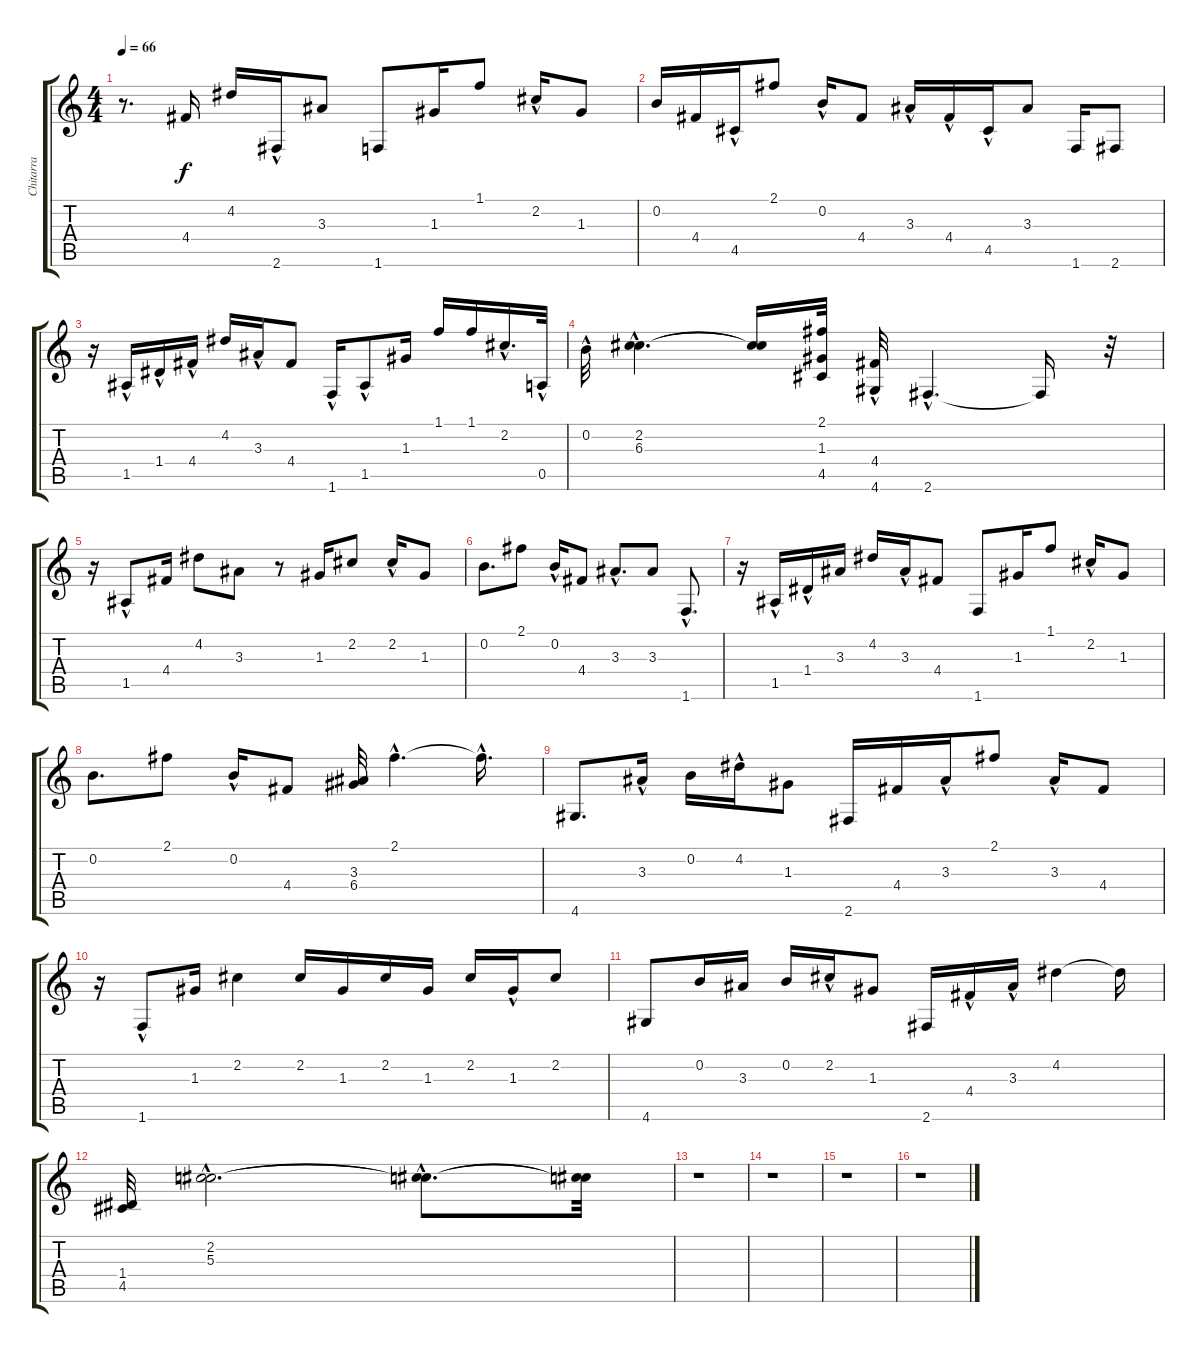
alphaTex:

\track ("Chitarra" "Chitarra") {instrument electricguitarclean}
\staff {score tabs}
\tuning (E4 B3 G3 D3 A2 E2) {hide}
\ts (4 4)
\tempo 66
\clef g2
\ks c
r.8{d dy f instrument electricguitarclean} 4.4.16 4.2.16 2.6{hac}.16 3.3.8 1.6.8 1.3.16 1.1.8 2.2{hac}.16 1.3.8 |
0.2.16 4.4.16 4.5{hac}.16 2.1.8 0.2{hac}.16 4.4.8 3.3{hac}.16 4.4{hac}.16 4.5{hac}.16 3.3.8 1.6.16 2.6.8 |
r.16 1.5{hac}.16 1.4{hac}.16 4.4{hac}.16 4.2.16 3.3{hac}.16 4.4.8 1.6{hac}.16 1.5{hac}.8 1.3.16 1.1.16 1.1.16 2.2{hac}.16{d} 0.5{hac}.32 |
0.2{hac}.32 (2.2{hac} 6.3{hac}).4{d} (2.2{t} 6.3{t}).16 (2.1 1.3 4.5).32 (4.4{hac} 4.6{hac}).32 2.6{hac}.4{d} 2.6{t}.16 r.32 |
r.16 1.5{hac}.8 4.4.16 4.2.8 3.3.8 r.8 1.3.16 2.2.8 2.2{hac}.16 1.3.8 |
0.2.8{d} 2.1.8 0.2{hac}.16 4.4.8 3.3{hac}.8{d} 3.3.8 1.6{hac}.8{d} |
r.16 1.5{hac}.16 1.4{hac}.16 3.3.16 4.2.16 3.3{hac}.16 4.4.8 1.6.8 1.3.16 1.1.8 2.2{hac}.16 1.3.8 |
0.2.8{d} 2.1.8 0.2{hac}.16 4.4.8 (3.3 6.4).32 2.1{hac}.4{d} 2.1{hac t}.16{d} |
4.6.8{d} 3.3{hac}.16 0.2.16 4.2{hac}.16 1.3.8 2.6.16 4.4.16 3.3{hac}.16 2.1.8 3.3{hac}.16 4.4.8 |
r.16 1.6{hac}.8 1.3.16 2.2.4 2.2.16 1.3.16 2.2.16 1.3.16 2.2.16 1.3{hac}.16 2.2.8 |
4.6.8 0.2.16 3.3.16 0.2.16 2.2{hac}.16 1.3.8 2.6.16 4.4{hac}.16 3.3{hac}.16 4.2.4 4.2{t}.16 |
(1.4 4.5).32 (2.2{hac} 5.3{hac}).2{d} (2.2{hac t} 5.3{hac t}).8{d} (2.2{t} 5.3{t}).32 |
r.1 |
r.1 |
r.1 |
r.1
